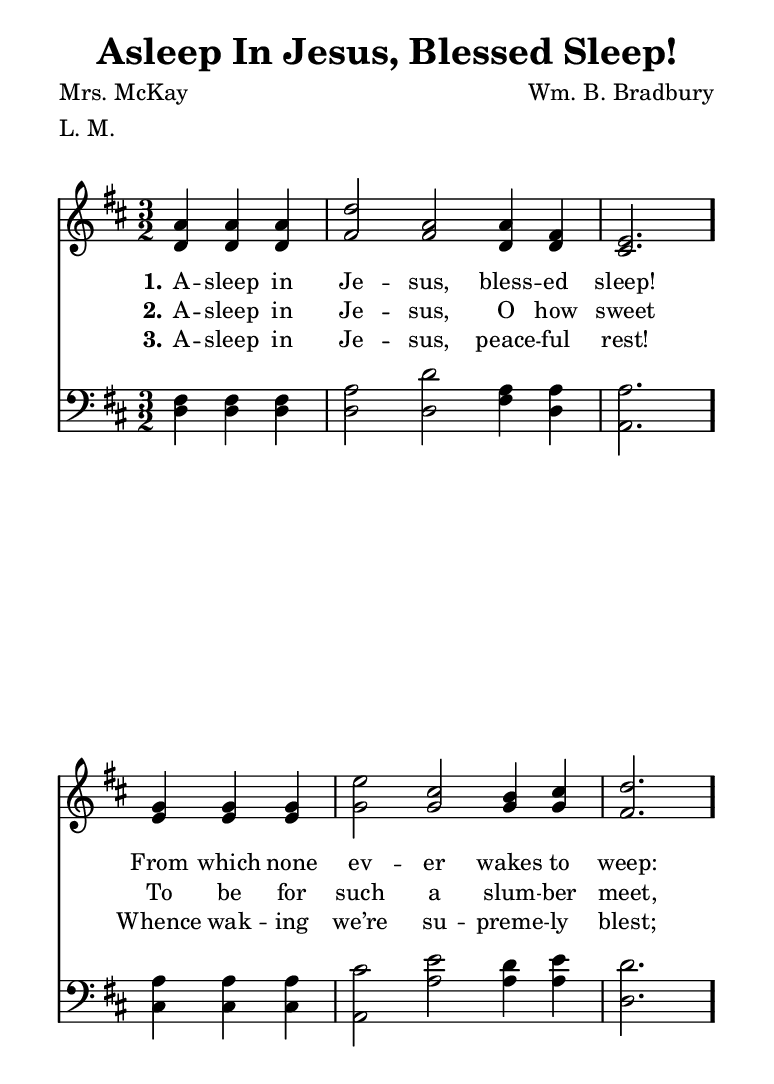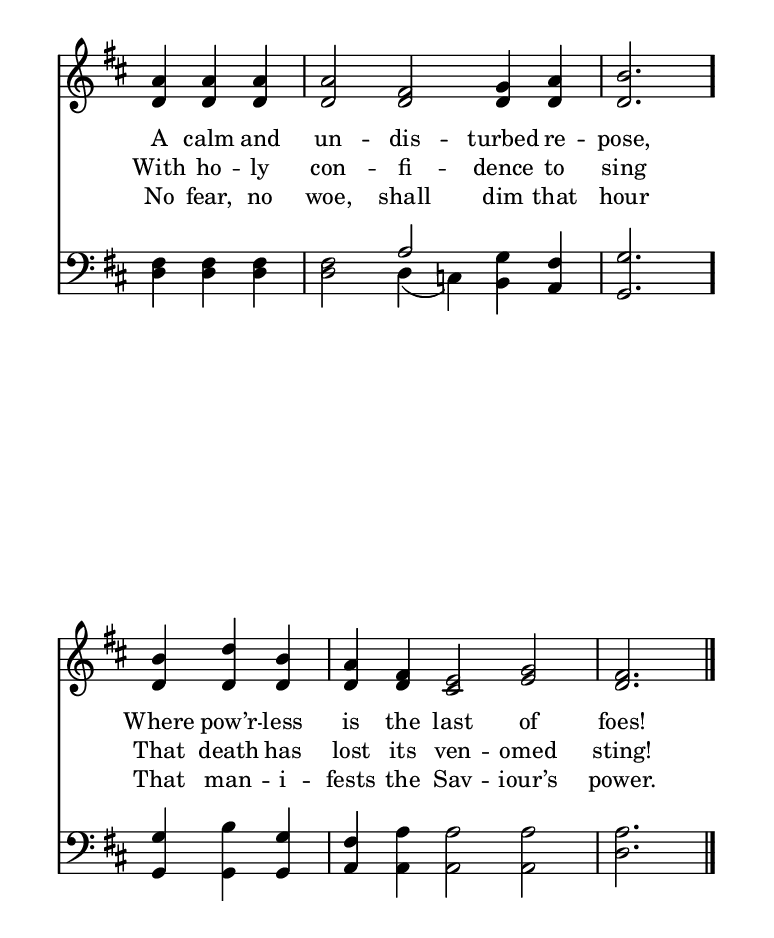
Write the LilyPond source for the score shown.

\include "common/global.ily"
\paper {
  \include "common/paper.ily"
  ragged-last-bottom = ##t
  system-system-spacing.padding = 8
}

\header{
  hymnnumber = "205"
  title = "Asleep In Jesus, Blessed Sleep!"
  tunename = "Rest"
  meter = "L. M."
  poet = "Mrs. McKay"
  composer = "Wm. B. Bradbury"
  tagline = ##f
}

global = {
  \include "common/overrides.ily"
  \override Staff.TimeSignature.style = #'numbered
  \time 3/2
  \override Score.MetronomeMark.transparent = ##t % hide all fermata changes too
  \tempo 4=130
  \key d \major
  \partial 2.
  \autoBeamOff
}

notesSoprano = {
\global
\relative c'' {

  a4 a a | d2 a a4 fis | e2.
  g4 g g | e'2 cis b4 cis | d2.
  a4 a a | a2 fis g4 a | b2.
  b4 d b | a fis e2 g | fis2.

  \bar "|."

}
}

notesAlto = {
\global
\relative e' {

  d4 d d | fis2 fis d4 d | cis2.
  e4 e e | g2 g g4 g | fis2.
  d4 d d | d2 d d4 d | d2.
  d4 d d | d d cis2 e | d2.

}
}

notesTenor = {
\global
\relative a {

  fis4 fis fis | a2 d a4 a | a2.
  a4 a a | cis2 e d4 e | d2.
  fis,4 fis fis | fis2 a g4 fis | g2.
  g4 b g | fis4 a a2 a | a2.

}
}

notesBass = {
\global
\relative f {

  d4 d d | d2 d fis4 d | a2.
  cis4 cis cis | a2 a' a4 a | d,2.
  d4 d d | d2 d4( c) b a | g2.
  g4 g g | a a a2 a | d2.

}
}

wordsA = \lyricmode {
\set stanza = "1."

A -- sleep in Je -- sus, bless -- ed sleep! \bar "."
From which none ev -- er wakes to weep: \bar "."
A calm and un -- dis -- turbed re -- pose, \bar "."
Where pow’r -- less is the last of foes! \bar "."

}

wordsB = \lyricmode {
\set stanza = "2."

A -- sleep in Je -- sus, O how sweet
To be for such a slum -- ber meet,
With ho -- ly con -- fi -- dence to sing
That death has lost its ven -- omed sting!

}

wordsC = \lyricmode {
\set stanza = "3."

A -- sleep in Je -- sus, peace -- ful rest!
Whence wak -- ing we’re su -- preme -- ly blest;
No fear, no woe, shall dim that hour
That man -- i -- fests the Sav -- iour’s power.

}

\score {
  \context ChoirStaff <<
    \context Staff = upper <<
      \set Staff.autoBeaming = ##f
      \set ChoirStaff.systemStartDelimiter = #'SystemStartBar
      \set ChoirStaff.printPartCombineTexts = ##f
      \partcombine #'(2 . 9) \notesSoprano \notesAlto
      \context NullVoice = sopranos { \voiceOne << \notesSoprano >> }
      \context NullVoice = altos { \voiceTwo << \notesAlto >> }
      \context Lyrics = one   \lyricsto sopranos \wordsA
      \context Lyrics = two   \lyricsto sopranos \wordsB
      \context Lyrics = three \lyricsto sopranos \wordsC
    >>
    \context Staff = men <<
      \set Staff.autoBeaming = ##f
      \clef bass
      \set ChoirStaff.printPartCombineTexts = ##f
      \partcombine #'(2 . 9) \notesTenor \notesBass
      \context NullVoice = tenors { \voiceOne << \notesTenor >> }
      \context NullVoice = basses { \voiceTwo << \notesBass >> }
    >>
  >>
  \layout {
    \include "common/layout.ily"
  }
  \midi{
    \include "common/midi.ily"
  }
}

\version "2.19.49"  % necessary for upgrading to future LilyPond versions.

% vi:set et ts=2 sw=2 ai nocindent syntax=lilypond:
